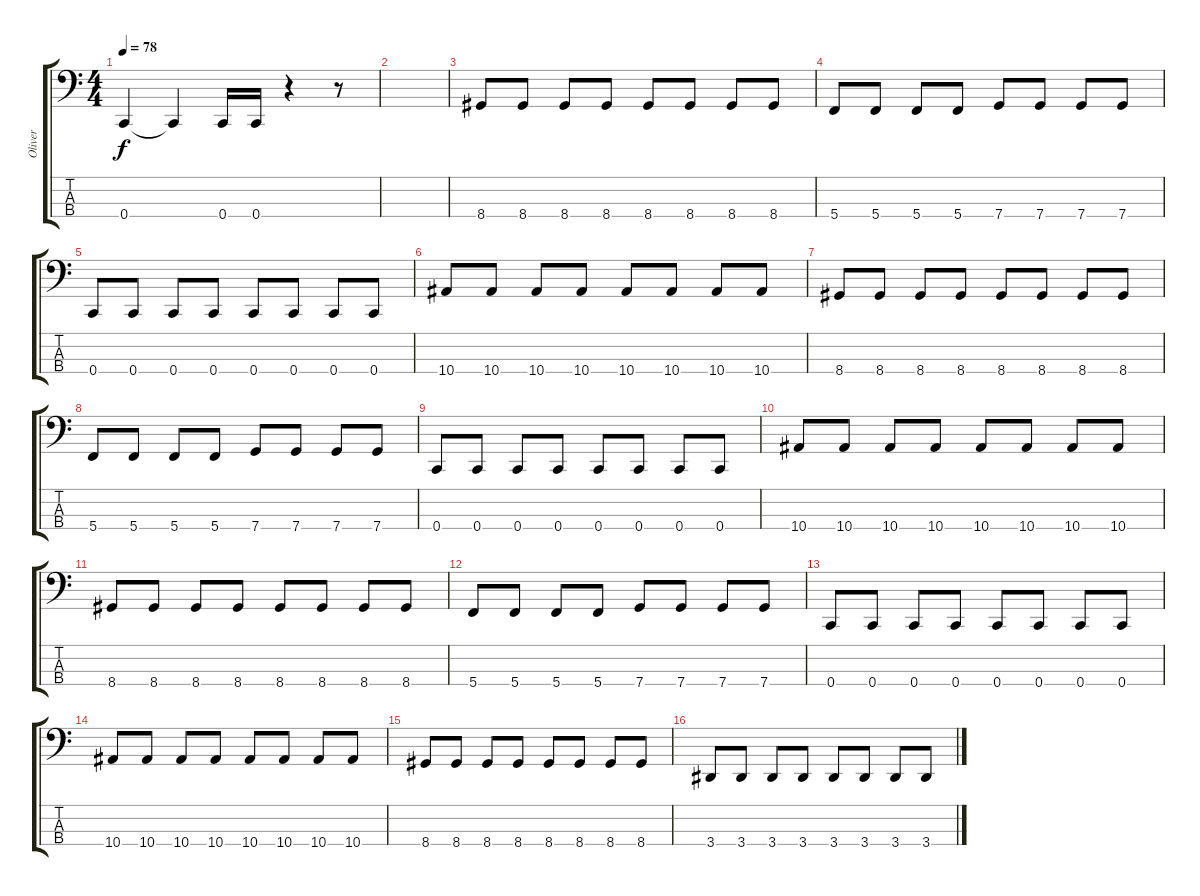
\track ("Oliver" "Oliver") {instrument electricbassfinger}
\staff {score tabs}
\tuning (F2 C2 G1 C1) {hide}
\ts (4 4)
\tempo 78
\clef f4
\ks c
0.4.4{dy f} 0.4{t}.4 0.4.16 0.4.16 r.4 r.8 |
|
8.4.8 8.4.8 8.4.8 8.4.8 8.4.8 8.4.8 8.4.8 8.4.8 |
5.4.8 5.4.8 5.4.8 5.4.8 7.4.8 7.4.8 7.4.8 7.4.8 |
0.4.8 0.4.8 0.4.8 0.4.8 0.4.8 0.4.8 0.4.8 0.4.8 |
10.4.8 10.4.8 10.4.8 10.4.8 10.4.8 10.4.8 10.4.8 10.4.8 |
8.4.8 8.4.8 8.4.8 8.4.8 8.4.8 8.4.8 8.4.8 8.4.8 |
5.4.8 5.4.8 5.4.8 5.4.8 7.4.8 7.4.8 7.4.8 7.4.8 |
0.4.8 0.4.8 0.4.8 0.4.8 0.4.8 0.4.8 0.4.8 0.4.8 |
10.4.8 10.4.8 10.4.8 10.4.8 10.4.8 10.4.8 10.4.8 10.4.8 |
8.4.8 8.4.8 8.4.8 8.4.8 8.4.8 8.4.8 8.4.8 8.4.8 |
5.4.8 5.4.8 5.4.8 5.4.8 7.4.8 7.4.8 7.4.8 7.4.8 |
0.4.8 0.4.8 0.4.8 0.4.8 0.4.8 0.4.8 0.4.8 0.4.8 |
10.4.8 10.4.8 10.4.8 10.4.8 10.4.8 10.4.8 10.4.8 10.4.8 |
8.4.8 8.4.8 8.4.8 8.4.8 8.4.8 8.4.8 8.4.8 8.4.8 |
3.4.8 3.4.8 3.4.8 3.4.8 3.4.8 3.4.8 3.4.8 3.4.8
